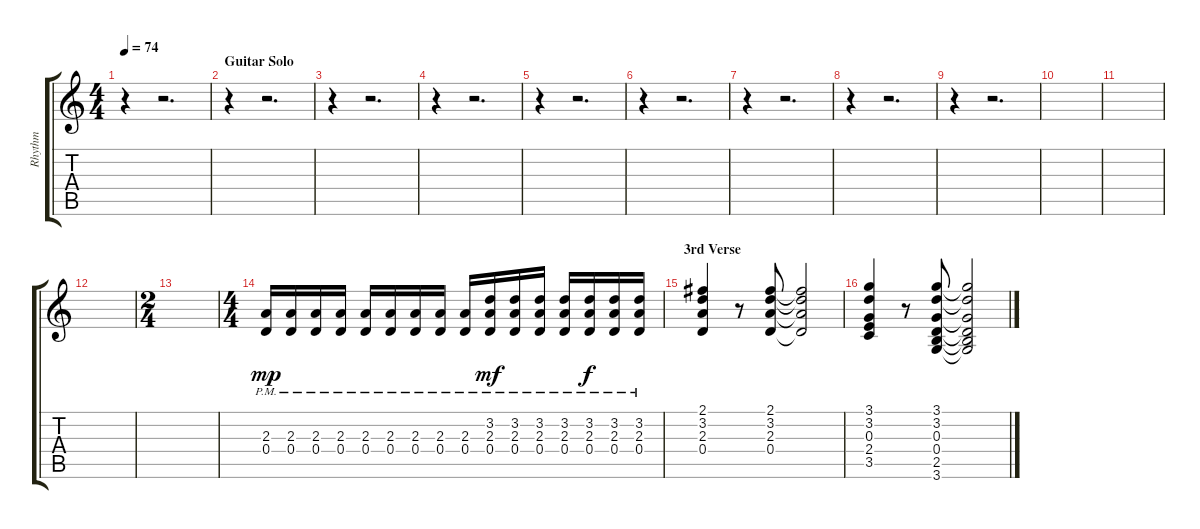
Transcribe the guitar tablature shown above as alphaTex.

\track ("Rhythm" "Rhythm") {instrument overdrivenguitar}
\staff {score tabs}
\tuning (E4 B3 G3 D3 A2 E2) {hide}
\ts (4 4)
\tempo 74
\clef g2
\ks c
r.4{dy mp} r.2{d} |
\section ("" "Guitar Solo")
r.4 r.2{d} |
r.4 r.2{d} |
r.4 r.2{d} |
r.4 r.2{d} |
r.4 r.2{d} |
r.4 r.2{d} |
r.4 r.2{d} |
r.4 r.2{d} |
|
|
|
\ts (2 4)
|
\ts (4 4)
(2.3{pm} 0.4{pm}).16 (2.3{pm} 0.4{pm}).16 (2.3{pm} 0.4{pm}).16 (2.3{pm} 0.4{pm}).16 (2.3{pm} 0.4{pm}).16 (2.3{pm} 0.4{pm}).16 (2.3{pm} 0.4{pm}).16 (2.3{pm} 0.4{pm}).16 (2.3{pm} 0.4{pm}).16 (3.2{pm} 2.3{pm} 0.4{pm}).16{dy mf} (3.2{pm} 2.3{pm} 0.4{pm}).16 (3.2{pm} 2.3{pm} 0.4{pm}).16 (3.2{pm} 2.3{pm} 0.4{pm}).16 (3.2{pm} 2.3{pm} 0.4{pm}).16{dy f} (3.2{pm} 2.3{pm} 0.4{pm}).16 (3.2{pm} 2.3{pm} 0.4{pm}).16 |
\section ("" "3rd Verse")
(2.1 3.2 2.3 0.4).4 r.8 (2.1 3.2 2.3 0.4).8 (2.1{t} 3.2{t} 2.3{t} 0.4{t}).2 |
(3.1 3.2 0.3 2.4 3.5).4 r.8 (3.1 3.2 0.3 0.4 2.5 3.6).8 (3.1{t} 3.2{t} 0.3{t} 0.4{t} 2.5{t} 3.6{t}).2
